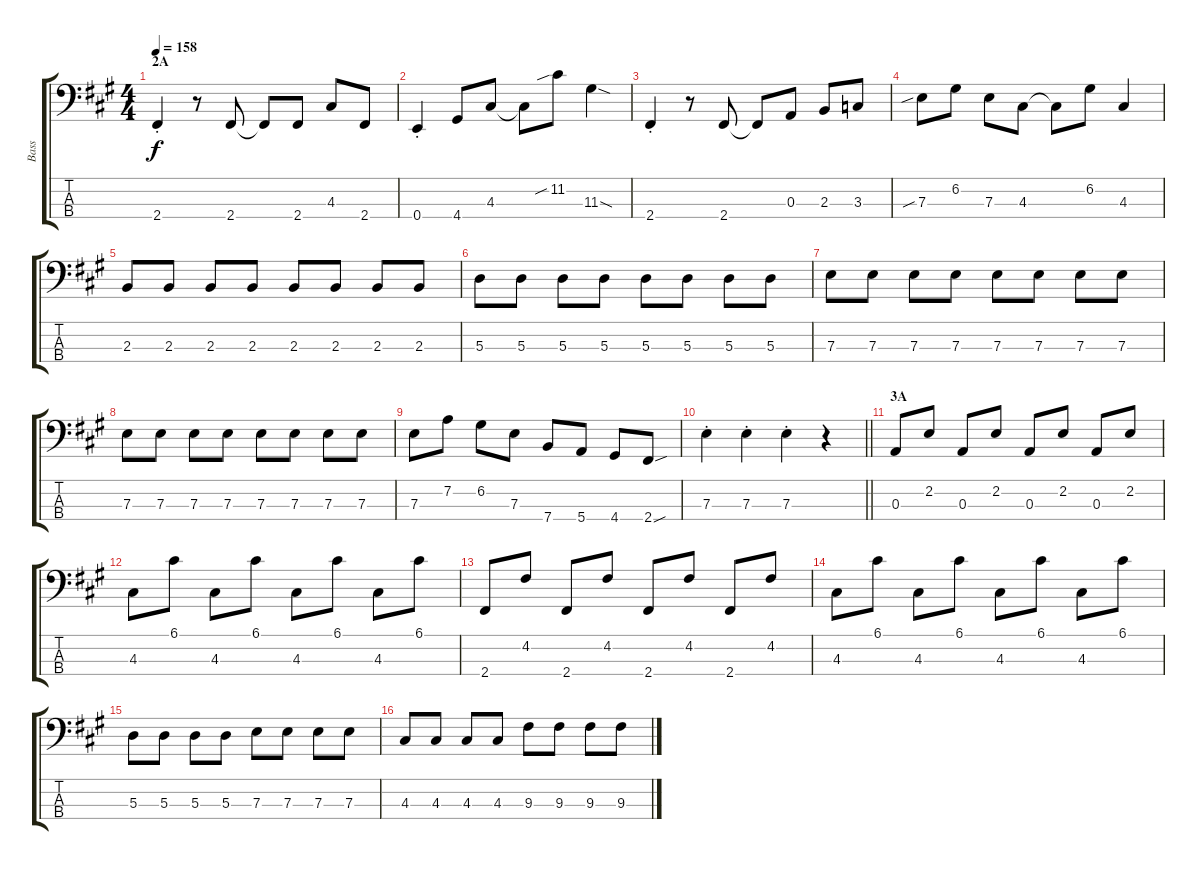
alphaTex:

\track ("Bass" "Bass") {instrument electricbassfinger}
\staff {score tabs}
\tuning (G2 D2 A1 E1) {hide}
\ts (4 4)
\section ("" "2A")
\tempo 158
\clef f4
\ks a
2.4{st}.4{dy f} r.8 2.4.8 2.4{t}.8 2.4.8 4.3.8 2.4.8 |
0.4{st}.4 4.4.8 4.3.8 4.3{t}.8 11.2{sib}.8 11.3{sod}.4 |
2.4{st}.4 r.8 2.4.8 2.4{t}.8 0.3.8 2.3.8 3.3.8 |
7.3{sib}.8 6.2.8 7.3.8 4.3.8 4.3{t}.8 6.2.8 4.3.4 |
2.3.8 2.3.8 2.3.8 2.3.8 2.3.8 2.3.8 2.3.8 2.3.8 |
5.3.8 5.3.8 5.3.8 5.3.8 5.3.8 5.3.8 5.3.8 5.3.8 |
7.3.8 7.3.8 7.3.8 7.3.8 7.3.8 7.3.8 7.3.8 7.3.8 |
7.3.8 7.3.8 7.3.8 7.3.8 7.3.8 7.3.8 7.3.8 7.3.8 |
7.3.8 7.2.8 6.2.8 7.3.8 7.4.8 5.4.8 4.4.8 2.4{sou}.8 |
\barLineRight lightlight
7.3{st}.4 7.3{st}.4 7.3{st}.4 r.4 |
\section ("" "3A")
0.3.8 2.2.8 0.3.8 2.2.8 0.3.8 2.2.8 0.3.8 2.2.8 |
4.3.8 6.1.8 4.3.8 6.1.8 4.3.8 6.1.8 4.3.8 6.1.8 |
2.4.8 4.2.8 2.4.8 4.2.8 2.4.8 4.2.8 2.4.8 4.2.8 |
4.3.8 6.1.8 4.3.8 6.1.8 4.3.8 6.1.8 4.3.8 6.1.8 |
5.3.8 5.3.8 5.3.8 5.3.8 7.3.8 7.3.8 7.3.8 7.3.8 |
4.3.8 4.3.8 4.3.8 4.3.8 9.3.8 9.3.8 9.3.8 9.3.8
